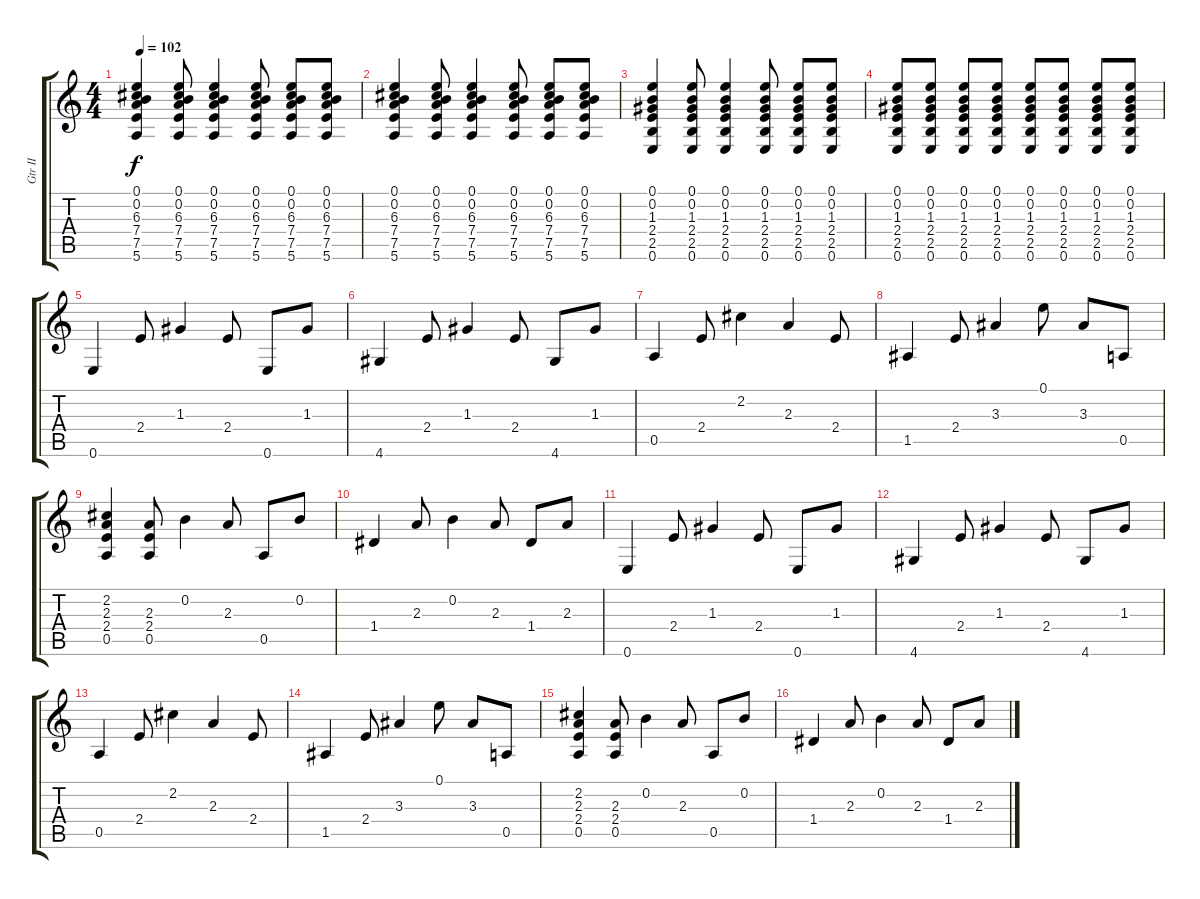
\track ("Gtr II" "Gtr II") {instrument acousticguitarsteel}
\staff {score tabs}
\tuning (E4 B3 G3 D3 A2 E2) {hide}
\ts (4 4)
\tempo 102
\clef g2
\ks c
(0.1 0.2 6.3 7.4 7.5 5.6).4{dy f} (0.1 0.2 6.3 7.4 7.5 5.6).8 (0.1 0.2 6.3 7.4 7.5 5.6).4 (0.1 0.2 6.3 7.4 7.5 5.6).8 (0.1 0.2 6.3 7.4 7.5 5.6).8 (0.1 0.2 6.3 7.4 7.5 5.6).8 |
(0.1 0.2 6.3 7.4 7.5 5.6).4 (0.1 0.2 6.3 7.4 7.5 5.6).8 (0.1 0.2 6.3 7.4 7.5 5.6).4 (0.1 0.2 6.3 7.4 7.5 5.6).8 (0.1 0.2 6.3 7.4 7.5 5.6).8 (0.1 0.2 6.3 7.4 7.5 5.6).8 |
(0.1 0.2 1.3 2.4 2.5 0.6).4 (0.1 0.2 1.3 2.4 2.5 0.6).8 (0.1 0.2 1.3 2.4 2.5 0.6).4 (0.1 0.2 1.3 2.4 2.5 0.6).8 (0.1 0.2 1.3 2.4 2.5 0.6).8 (0.1 0.2 1.3 2.4 2.5 0.6).8 |
(0.1 0.2 1.3 2.4 2.5 0.6).8 (0.1 0.2 1.3 2.4 2.5 0.6).8 (0.1 0.2 1.3 2.4 2.5 0.6).8 (0.1 0.2 1.3 2.4 2.5 0.6).8 (0.1 0.2 1.3 2.4 2.5 0.6).8 (0.1 0.2 1.3 2.4 2.5 0.6).8 (0.1 0.2 1.3 2.4 2.5 0.6).8 (0.1 0.2 1.3 2.4 2.5 0.6).8 |
0.6.4 2.4.8 1.3.4 2.4.8 0.6.8 1.3.8 |
4.6.4 2.4.8 1.3.4 2.4.8 4.6.8 1.3.8 |
0.5.4 2.4.8 2.2.4 2.3.4 2.4.8 |
1.5.4 2.4.8 3.3.4 0.1.8 3.3.8 0.5.8 |
(2.2 2.3 2.4 0.5).4 (2.3 2.4 0.5).8 0.2.4 2.3.8 0.5.8 0.2.8 |
1.4.4 2.3.8 0.2.4 2.3.8 1.4.8 2.3.8 |
0.6.4 2.4.8 1.3.4 2.4.8 0.6.8 1.3.8 |
4.6.4 2.4.8 1.3.4 2.4.8 4.6.8 1.3.8 |
0.5.4 2.4.8 2.2.4 2.3.4 2.4.8 |
1.5.4 2.4.8 3.3.4 0.1.8 3.3.8 0.5.8 |
(2.2 2.3 2.4 0.5).4 (2.3 2.4 0.5).8 0.2.4 2.3.8 0.5.8 0.2.8 |
1.4.4 2.3.8 0.2.4 2.3.8 1.4.8 2.3.8
